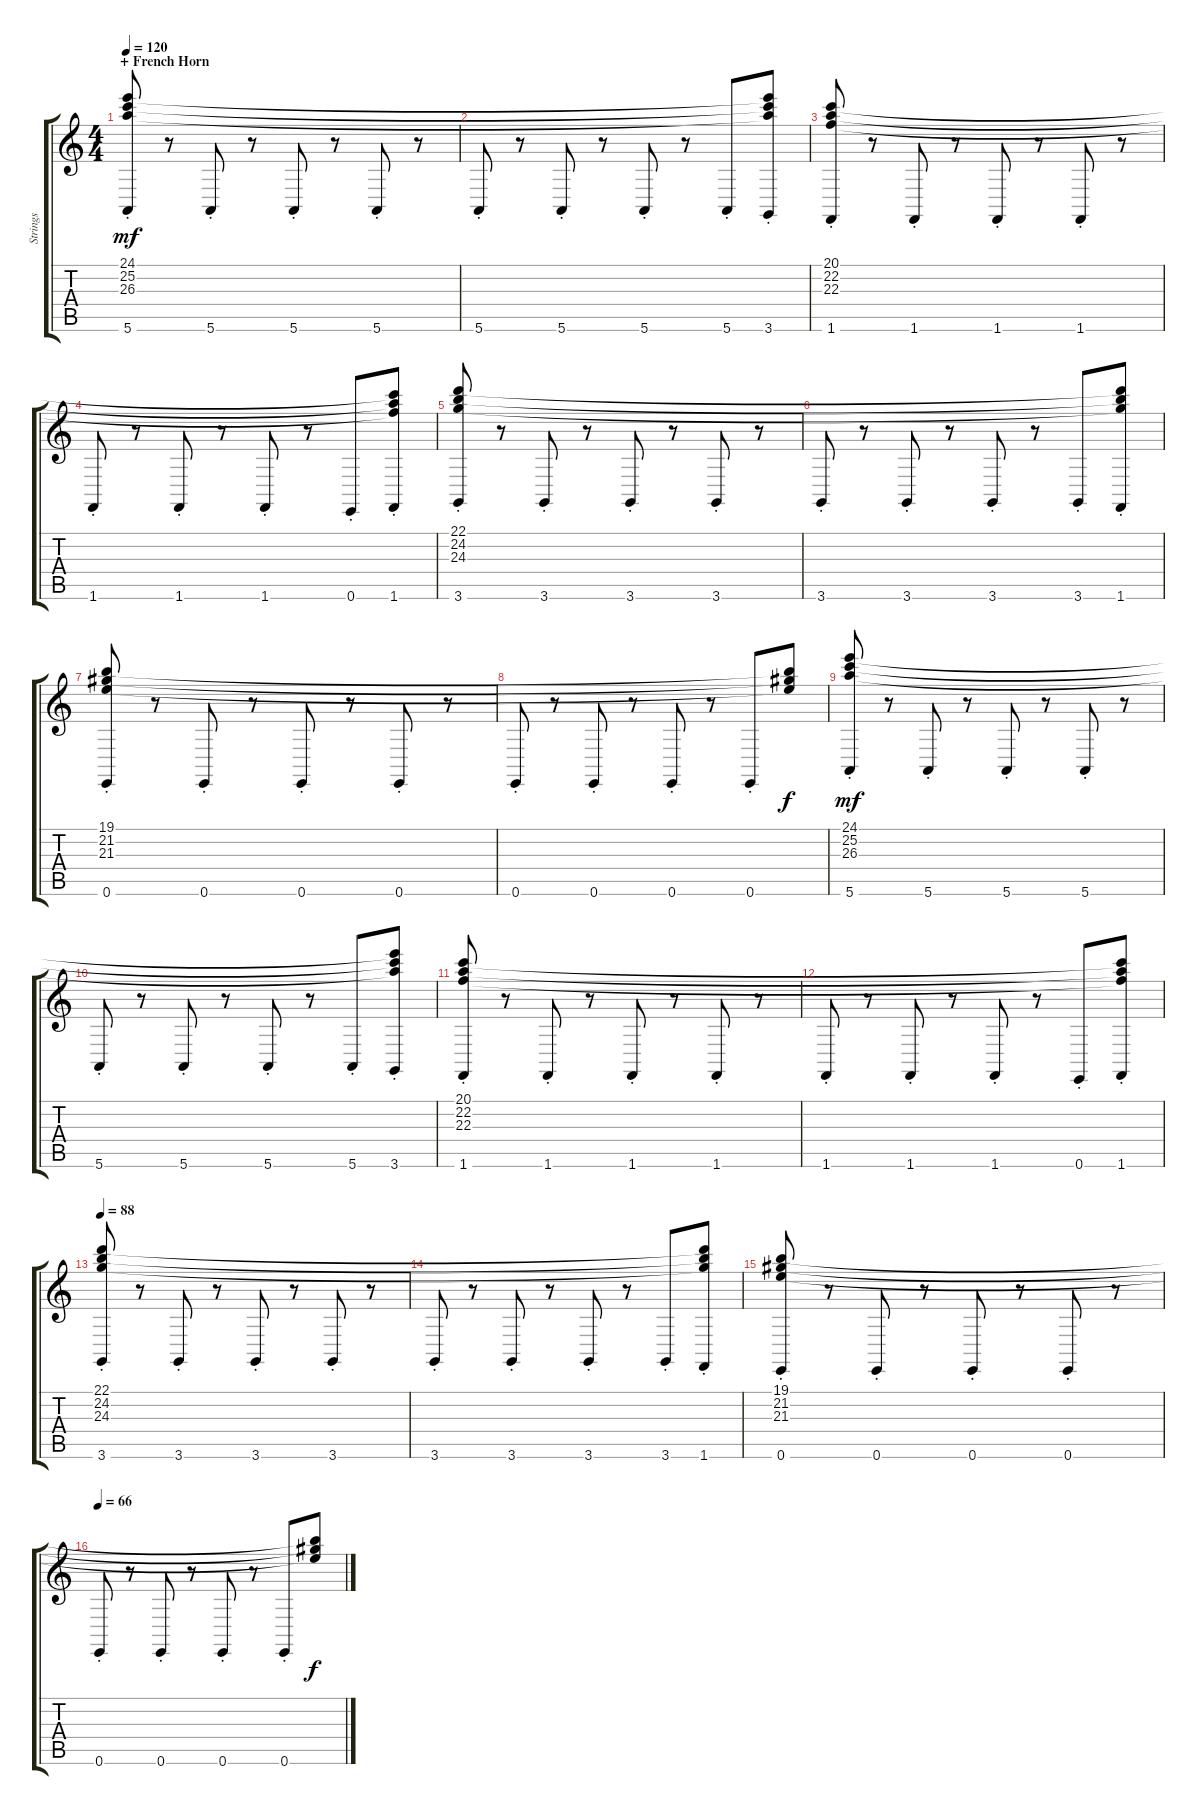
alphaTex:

\track ("Strings" "Strings") {instrument stringensemble1}
\staff {score tabs}
\tuning (E4 B3 G3 D3 E2 E2) {hide}
\ts (4 4)
\section ("" "+ French Horn")
\tempo 120
\clef g2
\ks c
(24.1 25.2 26.3 5.6{st}).8{dy mf} r.8 5.6{st}.8 r.8 5.6{st}.8 r.8 5.6{st}.8 r.8 |
5.6{st}.8 r.8 5.6{st}.8 r.8 5.6{st}.8 r.8 5.6{st}.8 (24.1{t} 25.2{t} 26.3{t} 3.6{st}).8 |
(20.1 22.2 22.3 1.6{st}).8 r.8 1.6{st}.8 r.8 1.6{st}.8 r.8 1.6{st}.8 r.8 |
1.6{st}.8 r.8 1.6{st}.8 r.8 1.6{st}.8 r.8 0.6{st}.8 (20.1{t} 22.2{t} 22.3{t} 1.6{st}).8 |
(22.1 24.2 24.3 3.6{st}).8 r.8 3.6{st}.8 r.8 3.6{st}.8 r.8 3.6{st}.8 r.8 |
3.6{st}.8 r.8 3.6{st}.8 r.8 3.6{st}.8 r.8 3.6{st}.8 (22.1{t} 24.2{t} 24.3{t} 1.6{st}).8 |
(19.1 21.2 21.3 0.6{st}).8 r.8 0.6{st}.8 r.8 0.6{st}.8 r.8 0.6{st}.8 r.8 |
0.6{st}.8 r.8 0.6{st}.8 r.8 0.6{st}.8 r.8 0.6{st}.8 (19.1{t} 21.2{t} 21.3{t}).8{dy f} |
(24.1 25.2 26.3 5.6{st}).8{dy mf} r.8 5.6{st}.8 r.8 5.6{st}.8 r.8 5.6{st}.8 r.8 |
5.6{st}.8 r.8 5.6{st}.8 r.8 5.6{st}.8 r.8 5.6{st}.8 (24.1{t} 25.2{t} 26.3{t} 3.6{st}).8 |
(20.1 22.2 22.3 1.6{st}).8 r.8 1.6{st}.8 r.8 1.6{st}.8 r.8 1.6{st}.8 r.8 |
1.6{st}.8 r.8 1.6{st}.8 r.8 1.6{st}.8 r.8 0.6{st}.8 (20.1{t} 22.2{t} 22.3{t} 1.6{st}).8 |
\tempo 88
(22.1 24.2 24.3 3.6{st}).8 r.8 3.6{st}.8 r.8 3.6{st}.8 r.8 3.6{st}.8 r.8 |
3.6{st}.8 r.8 3.6{st}.8 r.8 3.6{st}.8 r.8 3.6{st}.8 (22.1{t} 24.2{t} 24.3{t} 1.6{st}).8 |
(19.1 21.2 21.3 0.6{st}).8 r.8 0.6{st}.8 r.8 0.6{st}.8 r.8 0.6{st}.8 r.8 |
\tempo 66
0.6{st}.8 r.8 0.6{st}.8 r.8 0.6{st}.8 r.8 0.6{st}.8 (19.1{t} 21.2{t} 21.3{t}).8{dy f}
